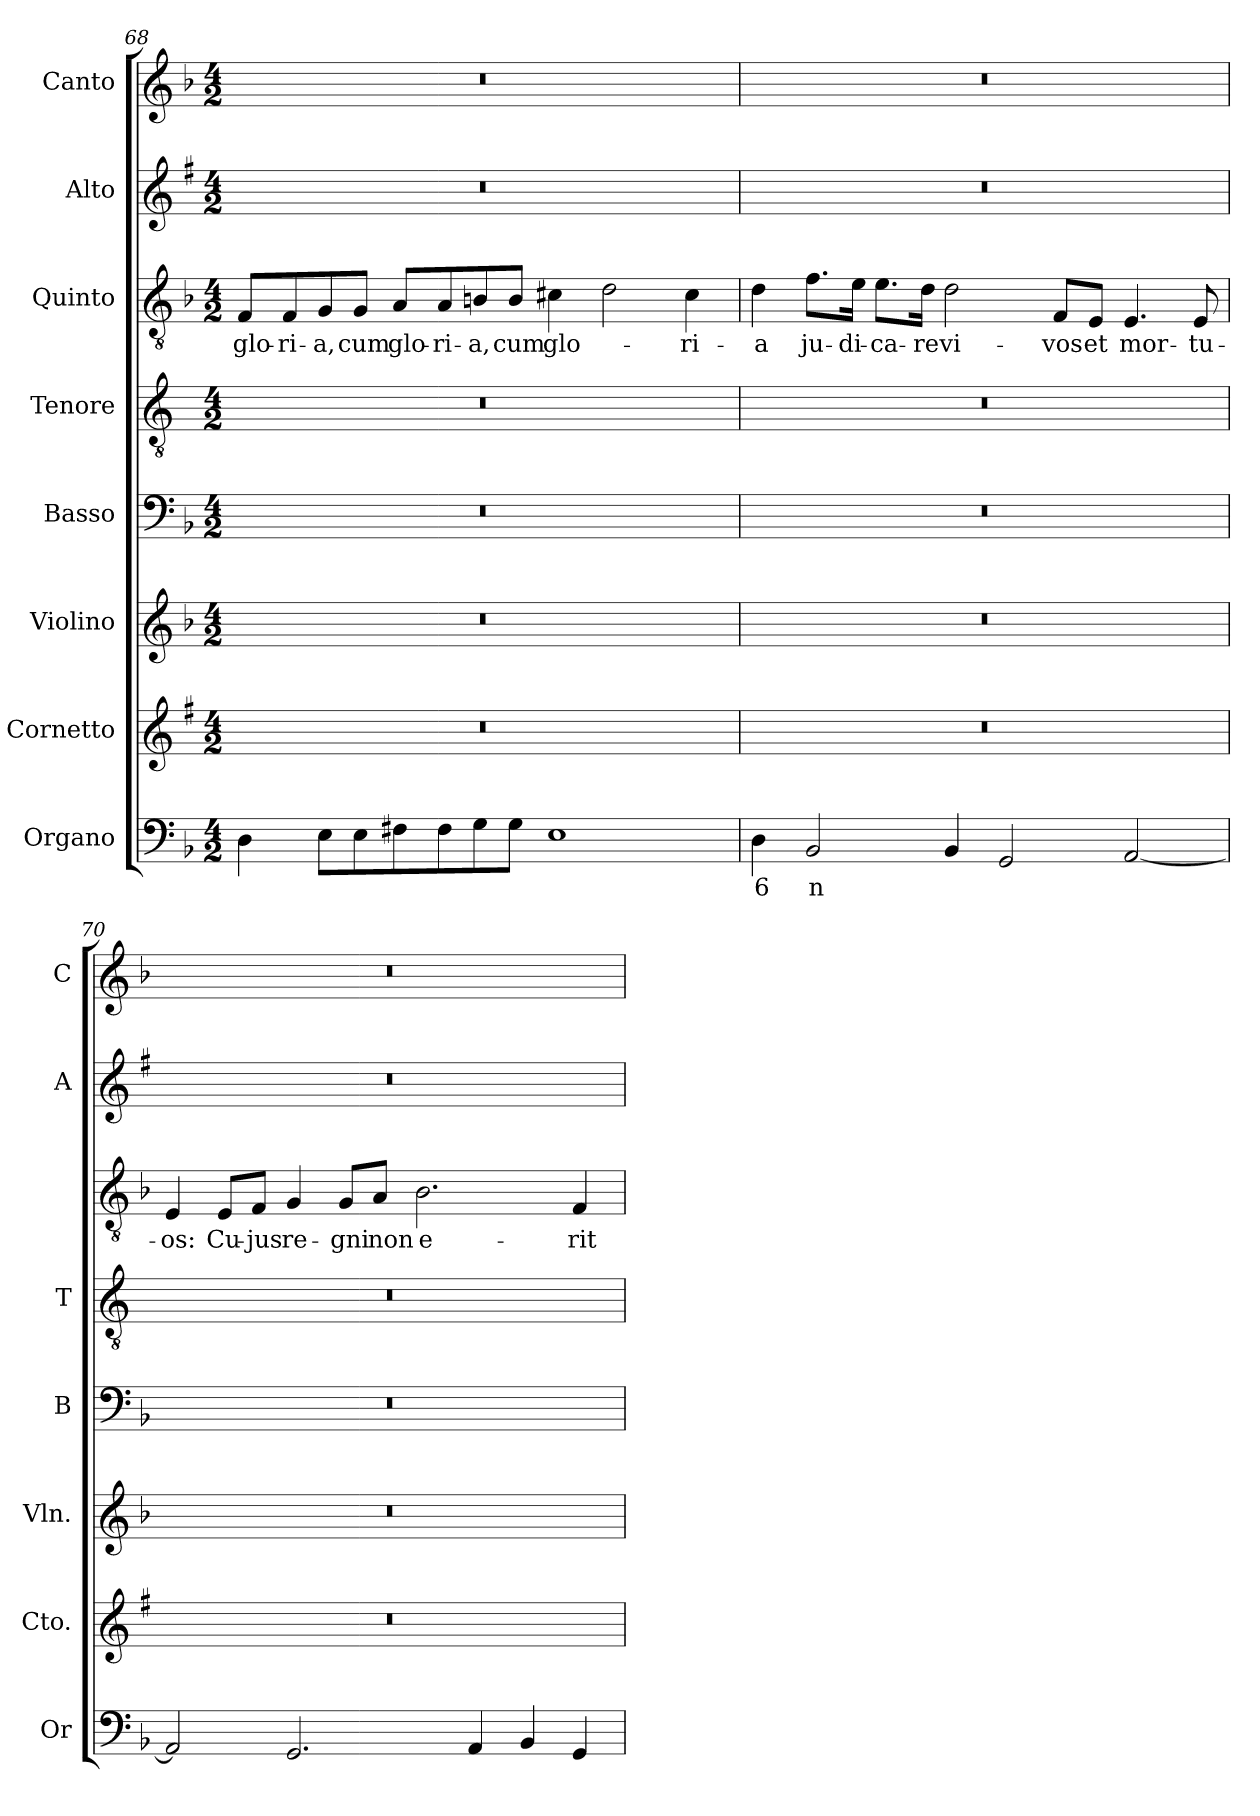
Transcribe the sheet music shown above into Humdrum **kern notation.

**kern	**text	**kern	**kern	**kern	**kern	**kern	**text	**kern	**kern
*part8	*part8	*part7	*part6	*part5	*part4	*part3	*part3	*part2	*part1
*staff8	*staff8	*staff7	*staff6	*staff5	*staff4	*staff3	*staff3	*staff2	*staff1
*I"Organo	*	*I"Cornetto	*I"Violino	*I"Basso	*I"Tenore	*I"Quinto	*	*I"Alto	*I"Canto
*I'Or	*	*I'Cto.	*I'Vln.	*I'B	*I'T	*	*	*I'A	*I'C
!!LO:PB:g=z
*clefF4	*	*clefG2	*clefG2	*clefF4	*clefGv2	*clefGv2	*	*clefG2	*clefG2
*	*	*ITrd1c2	*	*	*ITrd4c7	*	*	*ITrd1c2	*
*k[b-]	*	*k[b-]	*k[b-]	*k[b-]	*k[b-]	*k[b-]	*	*k[b-]	*k[b-]
*F:	*	*F:	*F:	*F:	*F:	*F:	*	*F:	*F:
*M4/2	*	*M4/2	*M4/2	*M4/2	*M4/2	*M4/2	*	*M4/2	*M4/2
=68	=68	=68	=68	=68	=68	=68	=68	=68	=68
!	!	!	!	!	!	!	!LO:LY:b	!	!
4D\	.	0r	0r	0r	0r	8F/L	glo-	0r	0r
!	!	!	!	!	!	!	!LO:LY:b	!	!
.	.	.	.	.	.	8F/	-ri-	.	.
!	!	!	!	!	!	!	!LO:LY:b	!	!
8E\L	.	.	.	.	.	8G/	-a,	.	.
!	!	!	!	!	!	!	!LO:LY:b	!	!
8E\	.	.	.	.	.	8G/J	cum	.	.
!	!	!	!	!	!	!	!LO:LY:b	!	!
8F#X\	.	.	.	.	.	8A/L	glo-	.	.
!	!	!	!	!	!	!	!LO:LY:b	!	!
8F#\	.	.	.	.	.	8A/	-ri-	.	.
!	!	!	!	!	!	!	!LO:LY:b	!	!
8G\	.	.	.	.	.	8Bn/	-a,	.	.
!	!	!	!	!	!	!	!LO:LY:b	!	!
8G\J	.	.	.	.	.	8B/J	cum	.	.
!	!	!	!	!	!	!	!LO:LY:b	!	!
1E	.	.	.	.	.	4c#X\	glo-	.	.
.	.	.	.	.	.	2d\	.	.	.
!	!	!	!	!	!	!	!LO:LY:b	!	!
.	.	.	.	.	.	4c#\	-ri-	.	.
=69	=69	=69	=69	=69	=69	=69	=69	=69	=69
!	!LO:LY:b	!	!	!	!	!	!LO:LY:b	!	!
4D\	6	0r	0r	0r	0r	4d\	-a	0r	0r
!	!LO:LY:b	!	!	!	!	!	!LO:LY:b	!	!
2BB-/	n	.	.	.	.	8.f\L	ju-	.	.
!	!	!	!	!	!	!	!LO:LY:b	!	!
.	.	.	.	.	.	16e\Jk	-di-	.	.
!	!	!	!	!	!	!	!LO:LY:b	!	!
.	.	.	.	.	.	8.e\L	-ca-	.	.
!	!	!	!	!	!	!	!LO:LY:b	!	!
.	.	.	.	.	.	16d\Jk	-re	.	.
!	!	!	!	!	!	!	!LO:LY:b	!	!
4BB-/	.	.	.	.	.	2d\	vi-	.	.
2GG/	.	.	.	.	.	.	.	.	.
!	!	!	!	!	!	!	!LO:LY:b	!	!
.	.	.	.	.	.	8F/L	-vos	.	.
!	!	!	!	!	!	!	!LO:LY:b	!	!
.	.	.	.	.	.	8E/J	et	.	.
!	!	!	!	!	!	!	!LO:LY:b	!	!
[2AA/	.	.	.	.	.	4.E/	mor-	.	.
!	!	!	!	!	!	!	!LO:LY:b	!	!
.	.	.	.	.	.	8E/	-tu-	.	.
!!LO:LB:g=z
=70	=70	=70	=70	=70	=70	=70	=70	=70	=70
!	!	!	!	!	!	!	!LO:LY:b	!	!
2AA/]	.	0r	0r	0r	0r	4E/	-os:	0r	0r
!	!	!	!	!	!	!	!LO:LY:b	!	!
.	.	.	.	.	.	8E/L	Cu-	.	.
!	!	!	!	!	!	!	!LO:LY:b	!	!
.	.	.	.	.	.	8F/J	-jus	.	.
!	!	!	!	!	!	!	!LO:LY:b	!	!
2.GG/	.	.	.	.	.	4G/	re-	.	.
!	!	!	!	!	!	!	!LO:LY:b	!	!
.	.	.	.	.	.	8G/L	-gni	.	.
!	!	!	!	!	!	!	!LO:LY:b	!	!
.	.	.	.	.	.	8A/J	non	.	.
!	!	!	!	!	!	!	!LO:LY:b	!	!
.	.	.	.	.	.	2.B-\	e-	.	.
4AA/	.	.	.	.	.	.	.	.	.
4BB-/	.	.	.	.	.	.	.	.	.
!	!	!	!	!	!	!	!LO:LY:b	!	!
4GG/	.	.	.	.	.	4F/	-rit	.	.
=	=	=	=	=	=	=	=	=	=
*-	*-	*-	*-	*-	*-	*-	*-	*-	*-
